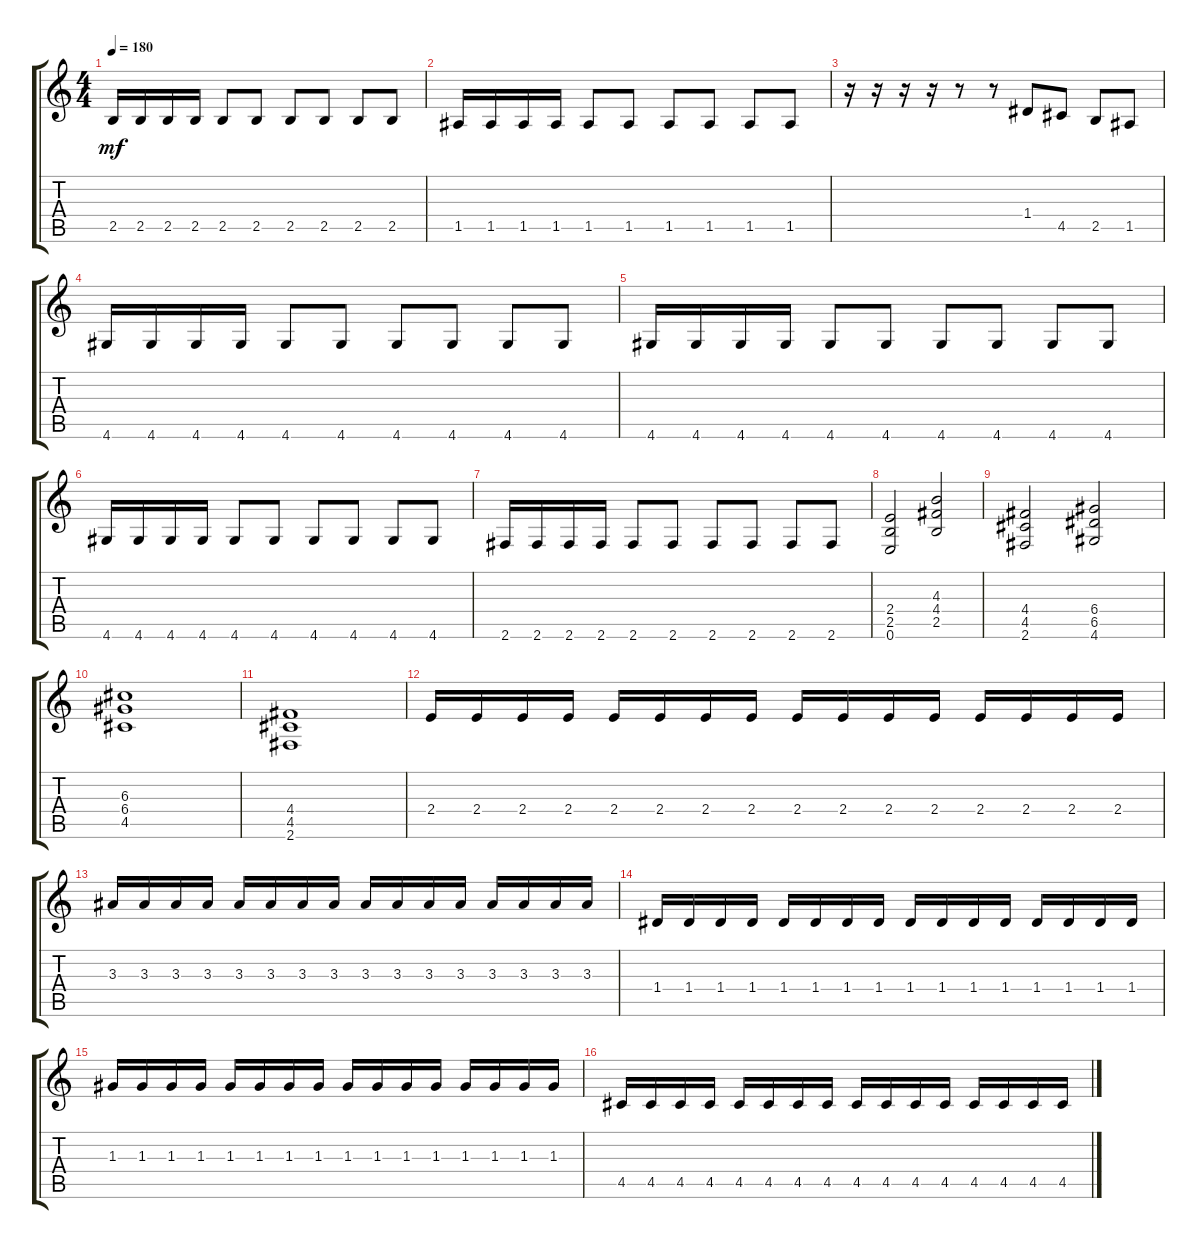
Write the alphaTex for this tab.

\track "" {instrument overdrivenguitar}
\staff {score tabs}
\tuning (E4 B3 G3 D3 A2 E2) {hide}
\ts (4 4)
\tempo 180
\clef g2
\ks c
2.5.16{dy mf} 2.5.16 2.5.16 2.5.16 2.5.8 2.5.8 2.5.8 2.5.8 2.5.8 2.5.8 |
1.5.16 1.5.16 1.5.16 1.5.16 1.5.8 1.5.8 1.5.8 1.5.8 1.5.8 1.5.8 |
r.16 r.16 r.16 r.16 r.8 r.8 1.4.8 4.5.8 2.5.8 1.5.8 |
4.6.16 4.6.16 4.6.16 4.6.16 4.6.8 4.6.8 4.6.8 4.6.8 4.6.8 4.6.8 |
4.6.16 4.6.16 4.6.16 4.6.16 4.6.8 4.6.8 4.6.8 4.6.8 4.6.8 4.6.8 |
4.6.16 4.6.16 4.6.16 4.6.16 4.6.8 4.6.8 4.6.8 4.6.8 4.6.8 4.6.8 |
2.6.16 2.6.16 2.6.16 2.6.16 2.6.8 2.6.8 2.6.8 2.6.8 2.6.8 2.6.8 |
(2.4 2.5 0.6).2 (4.3 4.4 2.5).2 |
(4.4 4.5 2.6).2 (6.4 6.5 4.6).2 |
(6.3 6.4 4.5).1 |
(4.4 4.5 2.6).1 |
2.4.16 2.4.16 2.4.16 2.4.16 2.4.16 2.4.16 2.4.16 2.4.16 2.4.16 2.4.16 2.4.16 2.4.16 2.4.16 2.4.16 2.4.16 2.4.16 |
3.3.16 3.3.16 3.3.16 3.3.16 3.3.16 3.3.16 3.3.16 3.3.16 3.3.16 3.3.16 3.3.16 3.3.16 3.3.16 3.3.16 3.3.16 3.3.16 |
1.4.16 1.4.16 1.4.16 1.4.16 1.4.16 1.4.16 1.4.16 1.4.16 1.4.16 1.4.16 1.4.16 1.4.16 1.4.16 1.4.16 1.4.16 1.4.16 |
1.3.16 1.3.16 1.3.16 1.3.16 1.3.16 1.3.16 1.3.16 1.3.16 1.3.16 1.3.16 1.3.16 1.3.16 1.3.16 1.3.16 1.3.16 1.3.16 |
4.5.16 4.5.16 4.5.16 4.5.16 4.5.16 4.5.16 4.5.16 4.5.16 4.5.16 4.5.16 4.5.16 4.5.16 4.5.16 4.5.16 4.5.16 4.5.16
